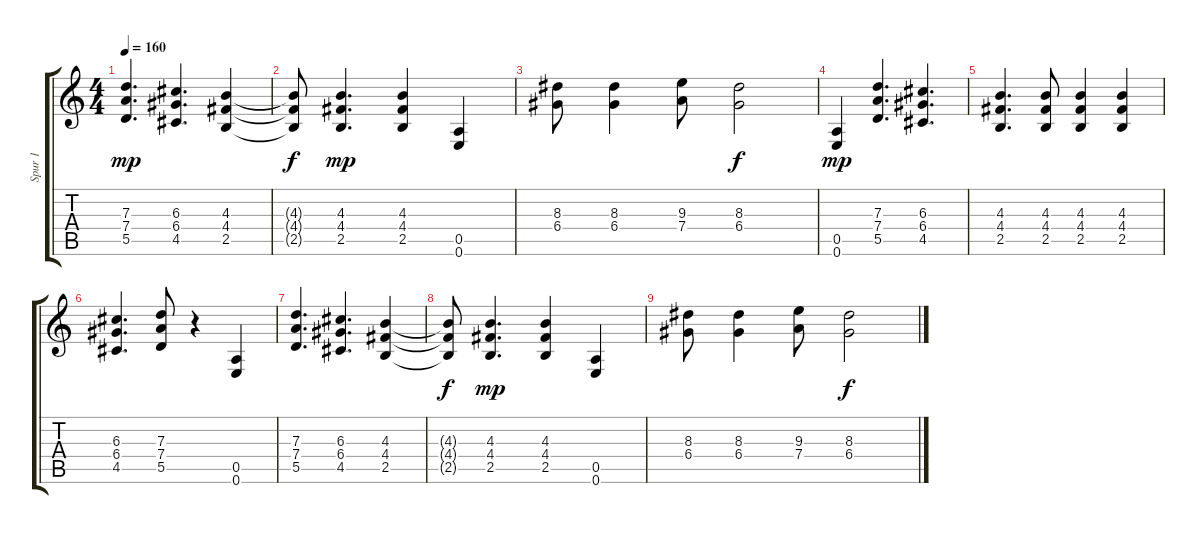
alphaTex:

\track ("Spur 1" "Spur 1") {instrument electricguitarjazz}
\staff {score tabs}
\tuning (E4 B3 G3 D3 A2 E2) {hide}
\ts (4 4)
\tempo 160
\clef g2
\ks c
(7.3 7.4 5.5).4{d dy mp} (6.3 6.4 4.5).4{d} (4.3 4.4 2.5).4 |
(4.3{t} 4.4{t} 2.5{t}).8{dy f} (4.3 4.4 2.5).4{d dy mp} (4.3 4.4 2.5).4 (0.5 0.6).4 |
(8.3 6.4).8 (8.3 6.4).4 (9.3 7.4).8 (8.3 6.4).2{dy f} |
(0.5 0.6).4{dy mp} (7.3 7.4 5.5).4{d} (6.3 6.4 4.5).4{d} |
(4.3 4.4 2.5).4{d} (4.3 4.4 2.5).8 (4.3 4.4 2.5).4 (4.3 4.4 2.5).4 |
(6.3 6.4 4.5).4{d volume 10 instrument overdrivenguitar} (7.3 7.4 5.5).8 r.4 (0.5 0.6).4 |
(7.3 7.4 5.5).4{d} (6.3 6.4 4.5).4{d} (4.3 4.4 2.5).4 |
(4.3{t} 4.4{t} 2.5{t}).8{dy f} (4.3 4.4 2.5).4{d dy mp} (4.3 4.4 2.5).4 (0.5 0.6).4 |
(8.3 6.4).8 (8.3 6.4).4 (9.3 7.4).8 (8.3 6.4).2{dy f}
